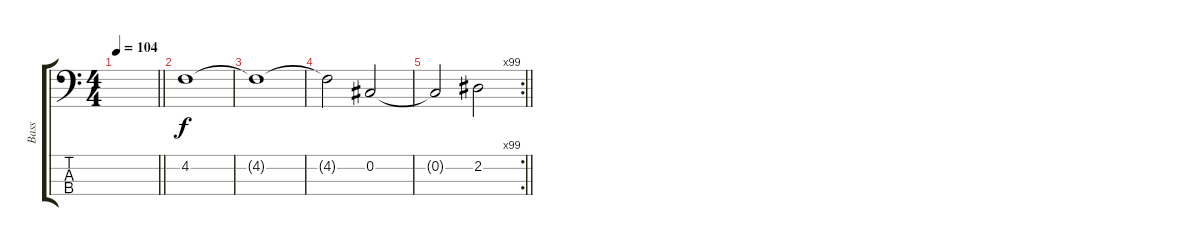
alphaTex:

\track ("Bass" "Bass") {instrument electricbassfinger}
\staff {score tabs}
\tuning (Gb2 Db2 Ab1 Eb1) {hide}
\ts (4 4)
\tempo 104
\clef f4
\barLineRight lightlight
\ks c
|
4.2.1 |
4.2{t}.1 |
4.2{t}.2 0.2.2 |
\rc 99
\barLineRight lightlight
0.2{t}.2 2.2.2
